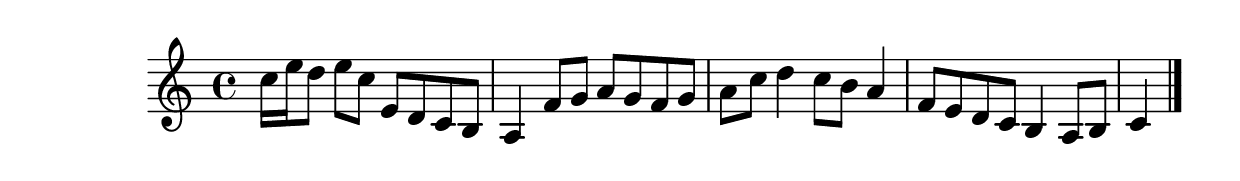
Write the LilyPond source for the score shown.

#(set-global-staff-size 25)
\header{tagline = " "}

\score{
\absolute {
\override Score.BarNumber.break-visibility = ##(#f #f #f) 
 c''16 e''16 d''8 e''8 c''8 e'8 d'8 c'8 b8 a4 f'8 g'8 a'8 g'8 f'8 g'8 a'8 c''8 d''4 c''8 b'8 a'4 f'8 e'8 d'8 c'8 b4 a8 b8 c'4 \bar"|."

}
\midi{}
\layout{}
}
